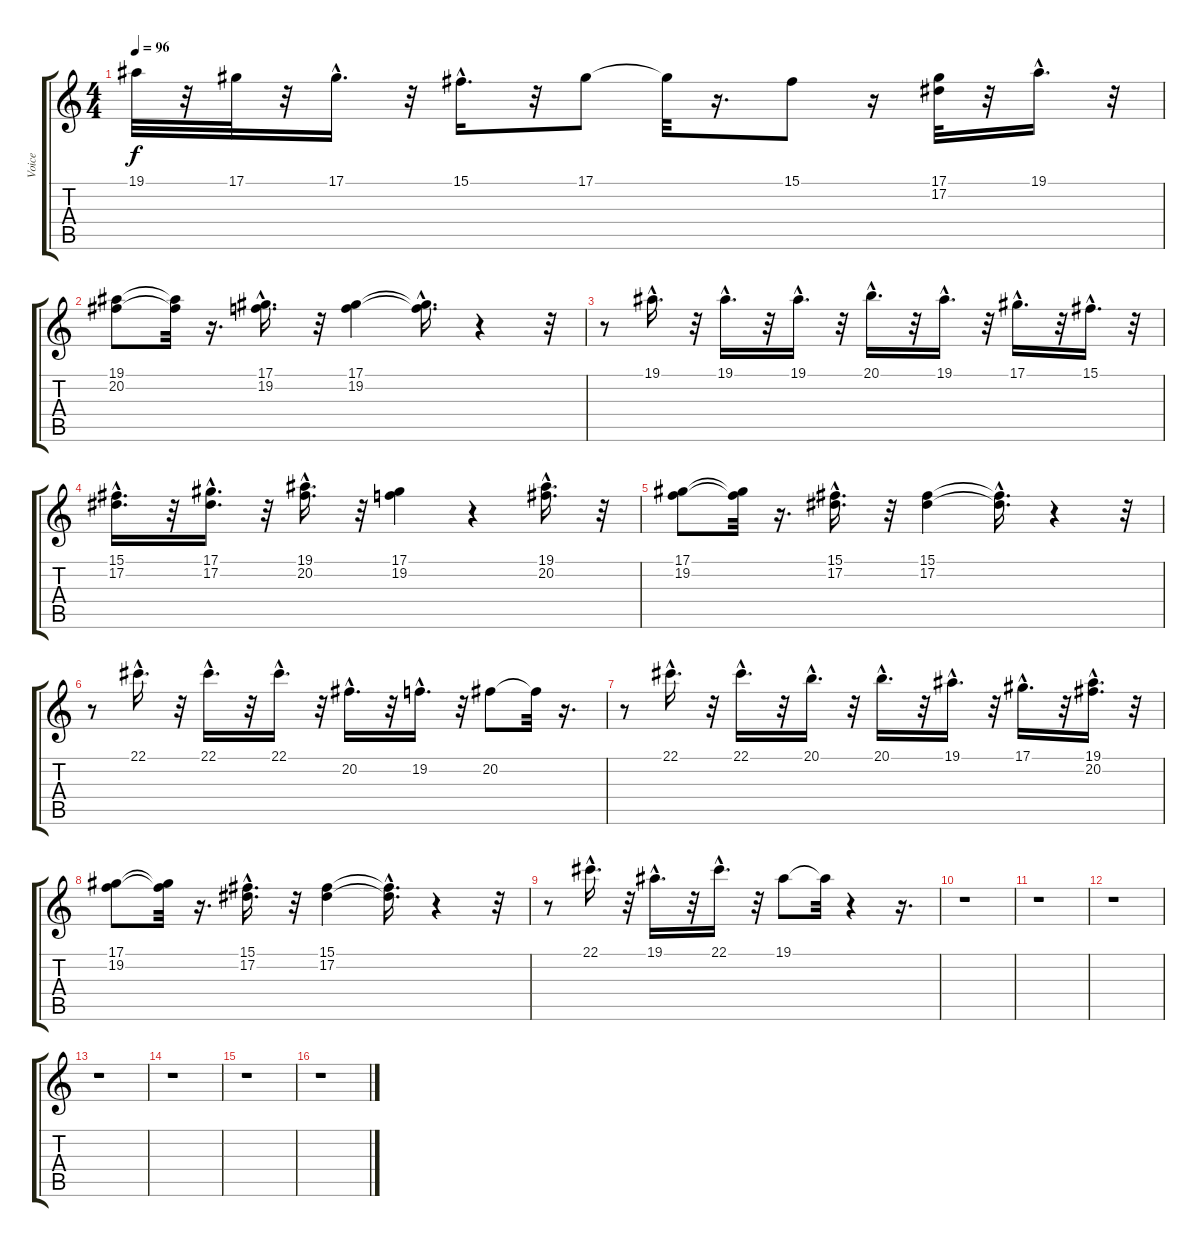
\track ("Voice" "Voice") {instrument synthvoice}
\staff {score tabs}
\tuning (Eb4 Bb3 Gb3 Db3 Ab2 Eb2) {hide}
\ts (4 4)
\tempo 96
\clef g2
\ks c
19.1.32{dy f} r.32 17.1.32 r.32 17.1{hac}.16{d} r.32 15.1{hac}.16{d} r.32 17.1.8 17.1{t}.32 r.16{d} 15.1.8 r.16 (17.1 17.2).32 r.32 19.1{hac}.16{d} r.32 |
(19.1 20.2).8 (19.1{t} 20.2{t}).32 r.16{d} (17.1{hac} 19.2{hac}).16{d} r.32 (17.1 19.2).4 (17.1{hac t} 19.2{hac t}).16{d} r.4 r.32 |
r.8 19.1{hac}.16{d} r.32 19.1{hac}.16{d} r.32 19.1{hac}.16{d} r.32 20.1{hac}.16{d} r.32 19.1{hac}.16{d} r.32 17.1{hac}.16{d} r.32 15.1{hac}.16{d} r.32 |
(15.1{hac} 17.2{hac}).16{d} r.32 (17.1{hac} 17.2{hac}).16{d} r.32 (19.1{hac} 20.2{hac}).16{d} r.32 (17.1 19.2).4 r.4 (19.1{hac} 20.2{hac}).16{d} r.32 |
(17.1 19.2).8 (17.1{t} 19.2{t}).32 r.16{d} (15.1{hac} 17.2{hac}).16{d} r.32 (15.1 17.2).4 (15.1{hac t} 17.2{hac t}).16{d} r.4 r.32 |
r.8 22.1{hac}.16{d} r.32 22.1{hac}.16{d} r.32 22.1{hac}.16{d} r.32 20.2{hac}.16{d} r.32 19.2{hac}.16{d} r.32 20.2.8 20.2{t}.32 r.16{d} |
r.8 22.1{hac}.16{d} r.32 22.1{hac}.16{d} r.32 20.1{hac}.16{d} r.32 20.1{hac}.16{d} r.32 19.1{hac}.16{d} r.32 17.1{hac}.16{d} r.32 (19.1{hac} 20.2{hac}).16{d} r.32 |
(17.1 19.2).8 (17.1{t} 19.2{t}).32 r.16{d} (15.1{hac} 17.2{hac}).16{d} r.32 (15.1 17.2).4 (15.1{hac t} 17.2{hac t}).16{d} r.4 r.32 |
r.8 22.1{hac}.16{d} r.32 19.1{hac}.16{d} r.32 22.1{hac}.16{d} r.32 19.1.8 19.1{t}.32 r.4 r.16{d} |
r.1 |
r.1 |
r.1 |
r.1 |
r.1 |
r.1 |
r.1
